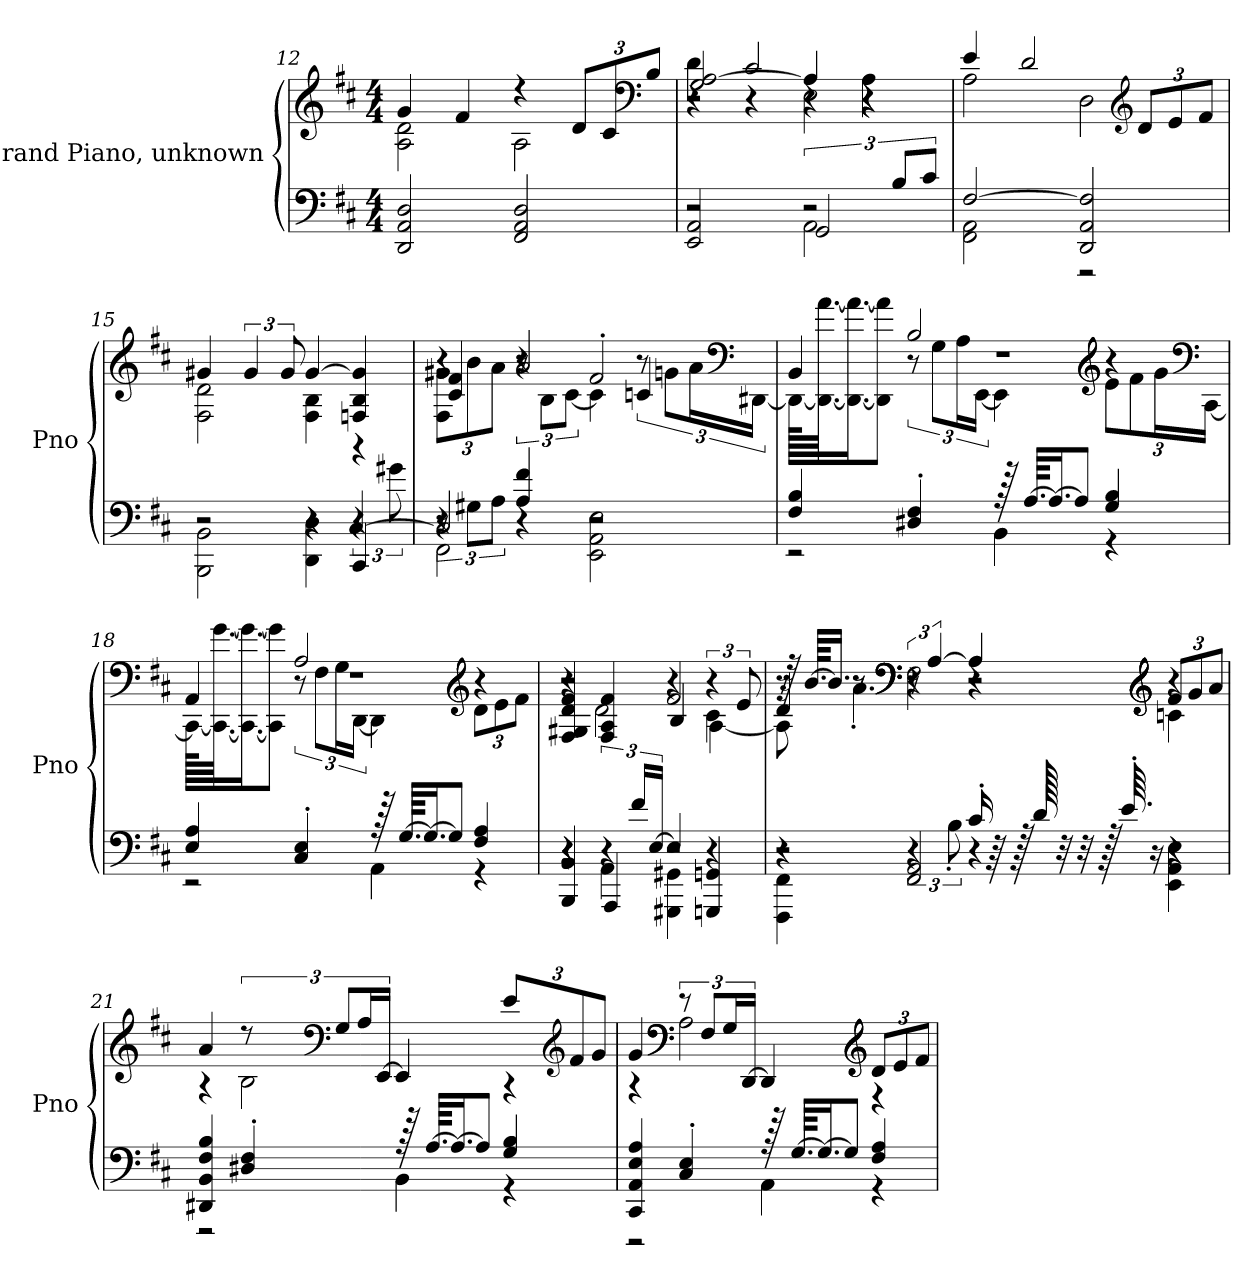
**kern	**kern
*part1	*part1
*staff2	*staff1
*I"Grand Piano, unknown	*
*I'Pno	*
*clefF4	*clefG2
*k[f#c#]	*k[f#c#]
*M4/4	*M4/4
=12	=12
*	*^
2DD/ 2AA/ 2D/	4g/	2A\ 2d\
.	4f#/	.
2FF#/ 2AA/ 2D/	4r	2A\
*	*Xbrackettup	*
.	12d/L	.
.	12c#/	.
*	*clefF4	*
.	12B/J	.
=13	=13	=13
*^	*^	*
*	*^	*	*	*^
2EE/ 2AA/	2r	2r	4r	4d\	2G/ [2A/	2r
.	.	.	2c#/	4r	.	.
3r	2AA\	2GG/	.	4r	4A/]	2E\
.	.	.	4r	4A\	4r	.
12B/L	.	.	.	.	.	.
12c#/J	.	.	.	.	.	.
*	*v	*v	*	*	*	*
*	*	*	*v	*v	*v
=14	=14	=14	=14
[2F#/	2FF#\ 2AA\	4e/	2A\
.	.	2d/	.
2DD/ 2AA/ 2F#/]	2r	.	2D\
*	*	*clefG2	*
.	.	12d/L	.
.	.	12e/	.
.	.	12f#/J	.
!!LO:LB:g=z	!!
=15	=15	=15	=15
*	*^	*	*
2r	2BBB\ 2BB\	2r	4g#X/	2F#\ 2d\
*	*	*	*brackettup	*
.	.	.	6g#/	.
.	.	.	12g#/	.
4r	4DD\ 4D\	4r	[4g#/	4F#\ 4B\
4CC#/	6r	[4C#/	4Fn/ 4B/ 4g#/]	4r
.	12g#X\	.	.	.
=16	=16	=16	=16	=16
*	*	*^	*	*
*	*	*	*	*	*Xbrackettup
*	*	*	*	*	*^
4r	12r	2C#/]	2FF#\	4r	12F#\ 12g#X\L	4c#/ 4f#/
.	12G#X\L	.	.	.	12b\	.
.	12A\J	.	.	.	12a\J	.
*	*	*	*	*	*brackettup	*
4A/ 4f#/	4r	.	.	2a/	12r	4r
.	.	.	.	.	12B\L	.
.	.	.	.	.	[12c#\J	.
2r	2EE\ 2AA\ 2E\	2r	2r	.	4c#\]	2f#'/
.	.	.	.	4cn/	12r	.
.	.	.	.	.	12gn\L	.
.	.	.	.	.	24a\L	.
*	*	*	*	*clefF4	*	*
.	.	.	.	.	[24DD#X\JJ	.
*	*v	*v	*v	*	*	*
!!LO:LB:g=z	!!	!!
=17	=17	=17	=17	=17
4F#/ 4B/	2r	1r	128DD#\KLLLL_	4BB/
.	.	.	64.DD#\_ [64.a\JJ	.
.	.	.	16.DD#\_ 16.a\_J	.
.	.	.	8DD#\] 8a\]J	.
4D#X/' 4F#/'	.	.	12r	2B/
.	.	.	12G\L	.
.	.	.	24A\L	.
.	.	.	[24EE\JJ	.
128r	4BB\	.	4EE\]	.
[64.A/KKLL	.	.	.	.
16.A/J_	.	.	.	.
8A/J]	.	.	.	.
*	*	*clefG2	*	*
*	*	*	*Xbrackettup	*
4G/ 4B/	4r	.	12e\L	4r
.	.	.	12f#\	.
.	.	.	24g\L	.
*	*	*clefF4	*	*
.	.	.	[24CC#\JJ	.
=18	=18	=18	=18	=18
4E/ 4A/	2r	1r	128CC#\KLLLL_	4AA/
.	.	.	64.CC#\_ [64.g\JJ	.
.	.	.	16.CC#\_ 16.g\_J	.
.	.	.	8CC#\] 8g\]J	.
*	*	*	*brackettup	*
4C#/' 4E/'	.	.	12r	2A/
.	.	.	12F#\L	.
.	.	.	24G\L	.
.	.	.	[24DD\JJ	.
128r	4AA\	.	4DD\]	.
[64.G/KKLL	.	.	.	.
16.G/J_	.	.	.	.
8G/J]	.	.	.	.
*	*	*clefG2	*	*
*	*	*	*Xbrackettup	*
4F#/ 4A/	4r	.	12d\L	4r
.	.	.	12e\	.
.	.	.	12f#\J	.
!!LO:LB:g=z
=19	=19	=19	=19	=19
*	*^	*	*	*^
4BBB/ 4BB/	4r	4r	2r	2r	4F#/ 4G#X/ 4d/ 4f#/	4r
6r	4AA\	4AAA/	.	.	4F#/ 4A/ 4f#/	2d\
24f#/LL	.	.	.	.	.	.
[24E/JJ	.	.	.	.	.	.
4E/]	4GGG#X\ 4GG#X\	2r	2f#/	4r	4B/	.
*	*	*	*	*	*brackettup	*
4GGGn/ 4GGn/	4r	.	.	4c#\	6r	[4A\
.	.	.	.	.	12e/	.
=20	=20	=20	=20	=20	=20	=20
2r	4FFF#\ 4FF#\	4r	4d'/	8r	128r	8A\]
.	.	.	.	.	[64.b/KKLL	.
.	.	.	.	.	16.b/JJ]	.
.	.	.	.	4.a'\	8r	8r
*	*	*	*clefF4	*	*	*
.	6r	2FF#/ 2AA/	4r	.	12r	2F#\
.	.	.	.	.	[6A/	.
.	12B'\	.	.	.	.	.
16c#'/	4r	.	2r	4r	4A/]	.
64r	.	.	.	.	.	.
128r	.	.	.	.	.	.
128d/	.	.	.	.	.	.
32r	.	.	.	.	.	.
32r	.	.	.	.	.	.
128r	.	.	.	.	.	.
64.e'/	.	.	.	.	.	.
16r	.	.	.	.	.	.
*	*	*	*clefG2	*	*	*
*	*	*	*	*	*Xbrackettup	*
4r	4EE\ 4AA\ 4E\	4r	.	4cn\	12f#/L	4r
.	.	.	.	.	12g/	.
.	.	.	.	.	12a/J	.
*	*v	*v	*	*	*	*
*	*	*	*v	*v	*v
!!LO:PB:g=z
=21	=21	=21	=21
4DD#X/ 4BB/ 4F#/ 4B/	2r	4a/	4r
*	*	*brackettup	*
4D#X/' 4F#/'	.	12r	2B\
*	*	*clefF4	*
.	.	12G/L	.
.	.	24A/L	.
.	.	[24EE/JJ	.
128r	4BB\	4EE/]	.
[64.A/KKLL	.	.	.
16.A/J_	.	.	.
8A/J]	.	.	.
*	*	*Xbrackettup	*
4G/ 4B/	4r	12e/L	4r
*	*	*clefG2	*
.	.	12f#/	.
.	.	12g/J	.
=22	=22	=22	=22
4CC#/ 4AA/ 4E/ 4A/	2r	4g/	4r
*	*	*clefF4	*
*	*	*brackettup	*
4C#/' 4E/'	.	12r	2A\
.	.	12F#/L	.
.	.	24G/L	.
.	.	[24DD/JJ	.
128r	4AA\	4DD/]	.
[64.G/KKLL	.	.	.
16.G/J_	.	.	.
8G/J]	.	.	.
*	*	*clefG2	*
*	*	*Xbrackettup	*
4F#/ 4A/	4r	12d/L	4r
.	.	12e/	.
.	.	12f#/J	.
*v	*v	*	*
*	*v	*v
=	=
*-	*-
